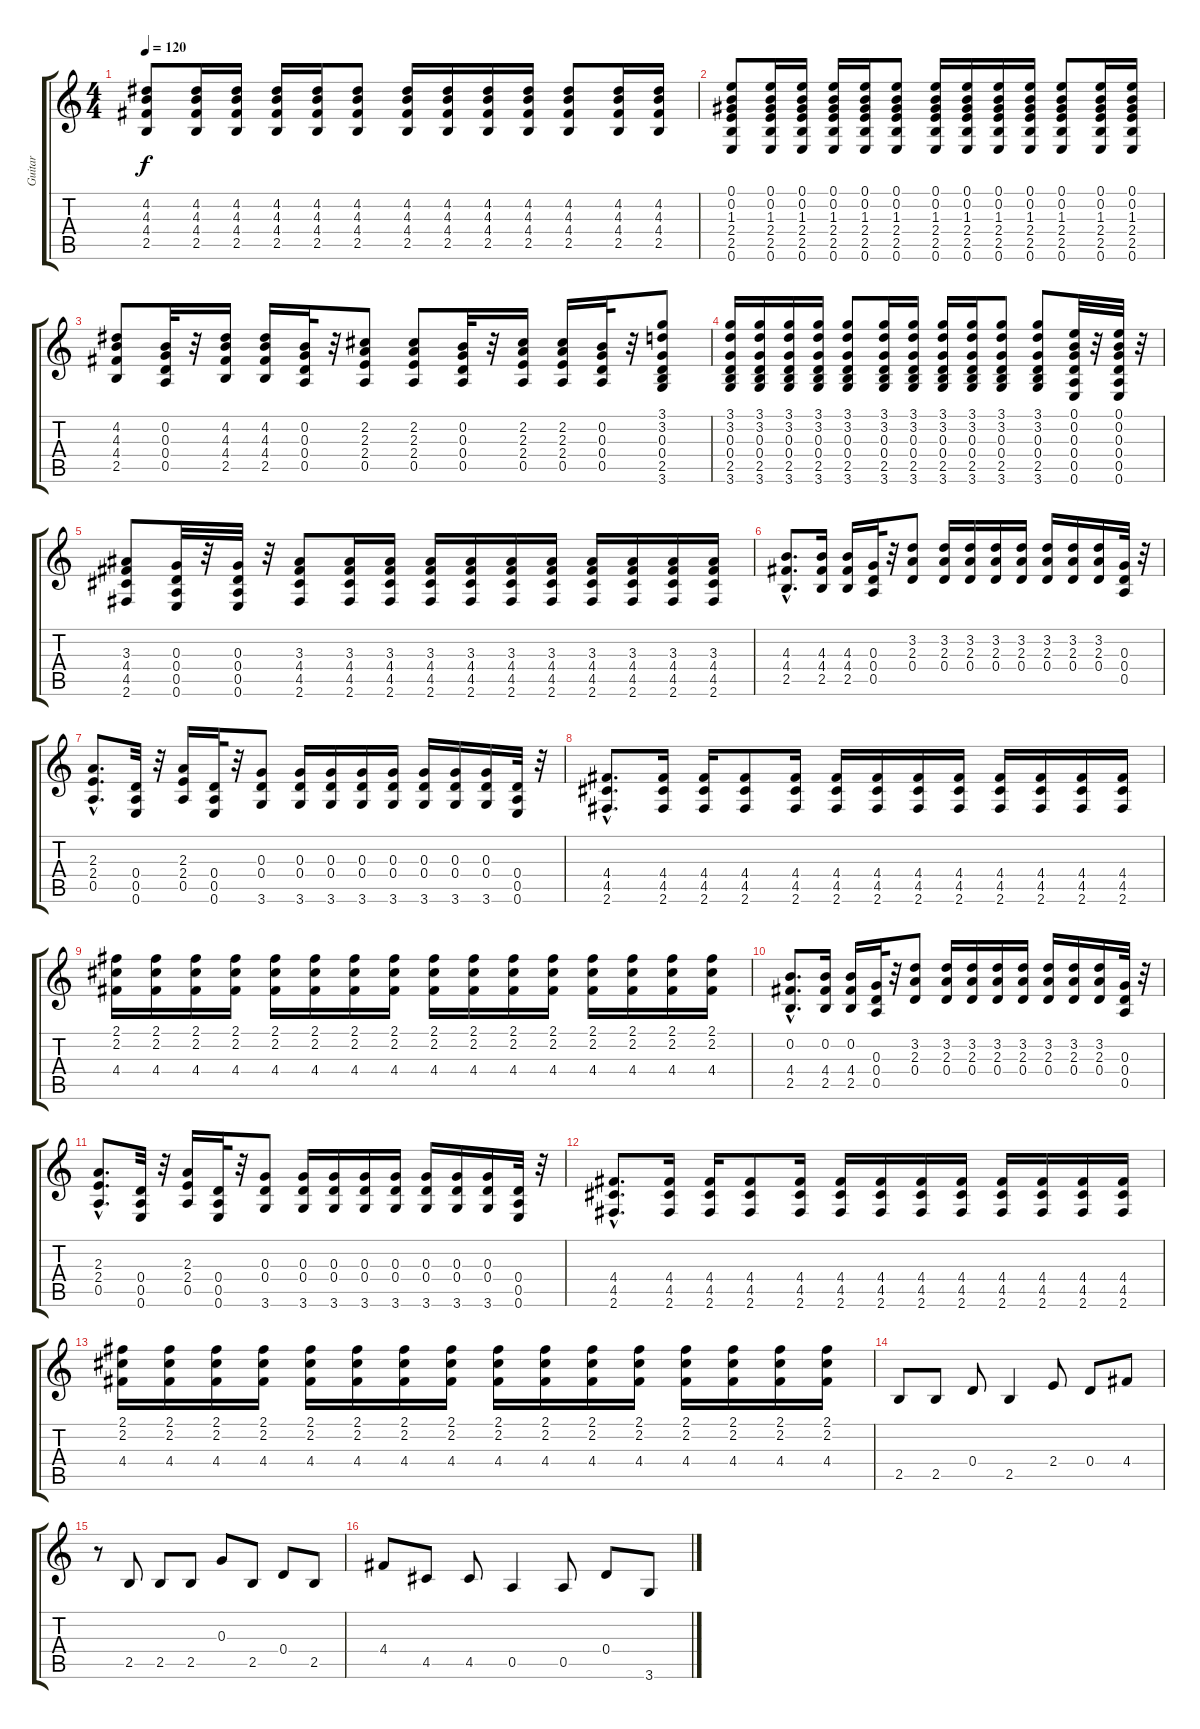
\track ("Guitar" "Guitar") {instrument acousticguitarnylon}
\staff {score tabs}
\tuning (E4 B3 G3 D3 A2 E2) {hide}
\ts (4 4)
\tempo 120
\clef g2
\ks c
(4.2 4.3 4.4 2.5).8{dy f} (4.2 4.3 4.4 2.5).16 (4.2 4.3 4.4 2.5).16 (4.2 4.3 4.4 2.5).16 (4.2 4.3 4.4 2.5).16 (4.2 4.3 4.4 2.5).8 (4.2 4.3 4.4 2.5).16 (4.2 4.3 4.4 2.5).16 (4.2 4.3 4.4 2.5).16 (4.2 4.3 4.4 2.5).16 (4.2 4.3 4.4 2.5).8 (4.2 4.3 4.4 2.5).16 (4.2 4.3 4.4 2.5).16 |
(0.1 0.2 1.3 2.4 2.5 0.6).8 (0.1 0.2 1.3 2.4 2.5 0.6).16 (0.1 0.2 1.3 2.4 2.5 0.6).16 (0.1 0.2 1.3 2.4 2.5 0.6).16 (0.1 0.2 1.3 2.4 2.5 0.6).16 (0.1 0.2 1.3 2.4 2.5 0.6).8 (0.1 0.2 1.3 2.4 2.5 0.6).16 (0.1 0.2 1.3 2.4 2.5 0.6).16 (0.1 0.2 1.3 2.4 2.5 0.6).16 (0.1 0.2 1.3 2.4 2.5 0.6).16 (0.1 0.2 1.3 2.4 2.5 0.6).8 (0.1 0.2 1.3 2.4 2.5 0.6).16 (0.1 0.2 1.3 2.4 2.5 0.6).16 |
(4.2 4.3 4.4 2.5).8 (0.2 0.3 0.4 0.5).32 r.32 (4.2 4.3 4.4 2.5).16 (4.2 4.3 4.4 2.5).16 (0.2 0.3 0.4 0.5).32 r.32 (2.2 2.3 2.4 0.5).8 (2.2 2.3 2.4 0.5).8 (0.2 0.3 0.4 0.5).32 r.32 (2.2 2.3 2.4 0.5).16 (2.2 2.3 2.4 0.5).16 (0.2 0.3 0.4 0.5).32 r.32 (3.1 3.2 0.3 0.4 2.5 3.6).8 |
(3.1 3.2 0.3 0.4 2.5 3.6).16 (3.1 3.2 0.3 0.4 2.5 3.6).16 (3.1 3.2 0.3 0.4 2.5 3.6).16 (3.1 3.2 0.3 0.4 2.5 3.6).16 (3.1 3.2 0.3 0.4 2.5 3.6).8 (3.1 3.2 0.3 0.4 2.5 3.6).16 (3.1 3.2 0.3 0.4 2.5 3.6).16 (3.1 3.2 0.3 0.4 2.5 3.6).16 (3.1 3.2 0.3 0.4 2.5 3.6).16 (3.1 3.2 0.3 0.4 2.5 3.6).8 (3.1 3.2 0.3 0.4 2.5 3.6).8 (0.1 0.2 0.3 0.4 0.5 0.6).32 r.32 (0.1 0.2 0.3 0.4 0.5 0.6).32 r.32 |
(3.3 4.4 4.5 2.6).8 (0.3 0.4 0.5 0.6).32 r.32 (0.3 0.4 0.5 0.6).32 r.32 (3.3 4.4 4.5 2.6).8 (3.3 4.4 4.5 2.6).16 (3.3 4.4 4.5 2.6).16 (3.3 4.4 4.5 2.6).16 (3.3 4.4 4.5 2.6).16 (3.3 4.4 4.5 2.6).16 (3.3 4.4 4.5 2.6).16 (3.3 4.4 4.5 2.6).16 (3.3 4.4 4.5 2.6).16 (3.3 4.4 4.5 2.6).16 (3.3 4.4 4.5 2.6).16 |
(4.3{hac} 4.4{hac} 2.5{hac}).8{d} (4.3 4.4 2.5).16 (4.3 4.4 2.5).16 (0.3 0.4 0.5).32 r.32 (3.2 2.3 0.4).8 (3.2 2.3 0.4).16 (3.2 2.3 0.4).16 (3.2 2.3 0.4).16 (3.2 2.3 0.4).16 (3.2 2.3 0.4).16 (3.2 2.3 0.4).16 (3.2 2.3 0.4).16 (0.3 0.4 0.5).32 r.32 |
(2.3{hac} 2.4{hac} 0.5{hac}).8{d} (0.4 0.5 0.6).32 r.32 (2.3 2.4 0.5).16 (0.4 0.5 0.6).32 r.32 (0.3 0.4 3.6).8 (0.3 0.4 3.6).16 (0.3 0.4 3.6).16 (0.3 0.4 3.6).16 (0.3 0.4 3.6).16 (0.3 0.4 3.6).16 (0.3 0.4 3.6).16 (0.3 0.4 3.6).16 (0.4 0.5 0.6).32 r.32 |
(4.4{hac} 4.5{hac} 2.6{hac}).8{d} (4.4 4.5 2.6).16 (4.4 4.5 2.6).16 (4.4 4.5 2.6).8 (4.4 4.5 2.6).16 (4.4 4.5 2.6).16 (4.4 4.5 2.6).16 (4.4 4.5 2.6).16 (4.4 4.5 2.6).16 (4.4 4.5 2.6).16 (4.4 4.5 2.6).16 (4.4 4.5 2.6).16 (4.4 4.5 2.6).16 |
(2.1 2.2 4.4).16 (2.1 2.2 4.4).16 (2.1 2.2 4.4).16 (2.1 2.2 4.4).16 (2.1 2.2 4.4).16 (2.1 2.2 4.4).16 (2.1 2.2 4.4).16 (2.1 2.2 4.4).16 (2.1 2.2 4.4).16 (2.1 2.2 4.4).16 (2.1 2.2 4.4).16 (2.1 2.2 4.4).16 (2.1 2.2 4.4).16 (2.1 2.2 4.4).16 (2.1 2.2 4.4).16 (2.1 2.2 4.4).16 |
(0.2{hac} 4.4{hac} 2.5{hac}).8{d} (0.2 4.4 2.5).16 (0.2 4.4 2.5).16 (0.3 0.4 0.5).32 r.32 (3.2 2.3 0.4).8 (3.2 2.3 0.4).16 (3.2 2.3 0.4).16 (3.2 2.3 0.4).16 (3.2 2.3 0.4).16 (3.2 2.3 0.4).16 (3.2 2.3 0.4).16 (3.2 2.3 0.4).16 (0.3 0.4 0.5).32 r.32 |
(2.3{hac} 2.4{hac} 0.5{hac}).8{d} (0.4 0.5 0.6).32 r.32 (2.3 2.4 0.5).16 (0.4 0.5 0.6).32 r.32 (0.3 0.4 3.6).8 (0.3 0.4 3.6).16 (0.3 0.4 3.6).16 (0.3 0.4 3.6).16 (0.3 0.4 3.6).16 (0.3 0.4 3.6).16 (0.3 0.4 3.6).16 (0.3 0.4 3.6).16 (0.4 0.5 0.6).32 r.32 |
(4.4{hac} 4.5{hac} 2.6{hac}).8{d} (4.4 4.5 2.6).16 (4.4 4.5 2.6).16 (4.4 4.5 2.6).8 (4.4 4.5 2.6).16 (4.4 4.5 2.6).16 (4.4 4.5 2.6).16 (4.4 4.5 2.6).16 (4.4 4.5 2.6).16 (4.4 4.5 2.6).16 (4.4 4.5 2.6).16 (4.4 4.5 2.6).16 (4.4 4.5 2.6).16 |
(2.1 2.2 4.4).16 (2.1 2.2 4.4).16 (2.1 2.2 4.4).16 (2.1 2.2 4.4).16 (2.1 2.2 4.4).16 (2.1 2.2 4.4).16 (2.1 2.2 4.4).16 (2.1 2.2 4.4).16 (2.1 2.2 4.4).16 (2.1 2.2 4.4).16 (2.1 2.2 4.4).16 (2.1 2.2 4.4).16 (2.1 2.2 4.4).16 (2.1 2.2 4.4).16 (2.1 2.2 4.4).16 (2.1 2.2 4.4).16 |
2.5.8 2.5.8 0.4.8 2.5.4 2.4.8 0.4.8 4.4.8 |
r.8 2.5.8 2.5.8 2.5.8 0.3.8 2.5.8 0.4.8 2.5.8 |
4.4.8 4.5.8 4.5.8 0.5.4 0.5.8 0.4.8 3.6.8
